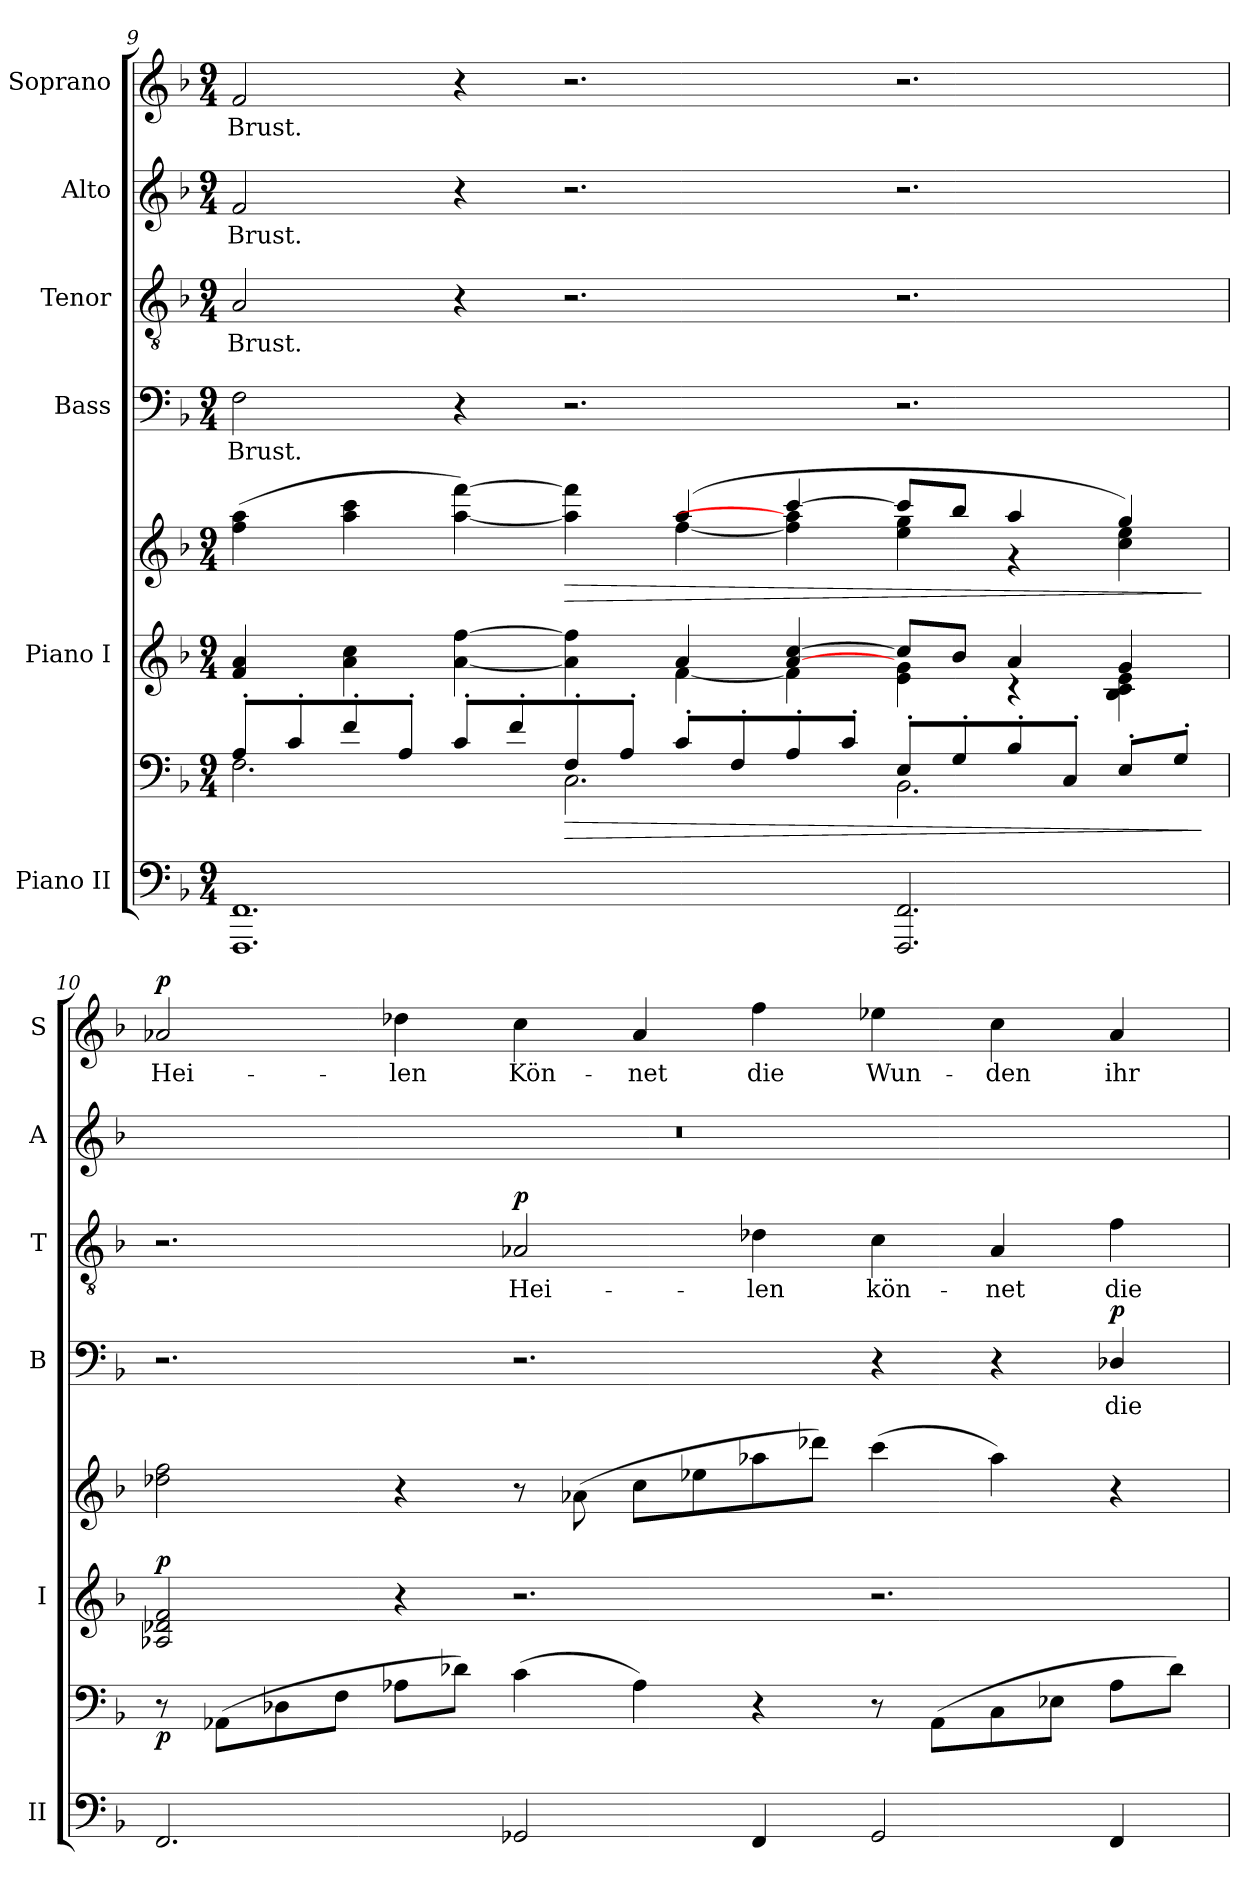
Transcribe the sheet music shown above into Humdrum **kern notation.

**kern	**kern	**dynam	**kern	**kern	**dynam	**kern	**text	**dynam	**kern	**text	**dynam	**kern	**text	**kern	**text	**dynam
*part6	*part6	*part6	*part5	*part5	*part5	*part4	*part4	*part4	*part3	*part3	*part3	*part2	*part2	*part1	*part1	*part1
*staff8	*staff7	*staff7/8	*staff6	*staff5	*staff5/6	*staff4	*staff4	*staff4	*staff3	*staff3	*staff3	*staff2	*staff2	*staff1	*staff1	*staff1
*I"Piano II	*	*	*I"Piano I	*	*	*I"Bass	*	*	*I"Tenor	*	*	*I"Alto	*	*I"Soprano	*	*
*I'II	*	*	*I'I	*	*	*I'B	*	*	*I'T	*	*	*I'A	*	*I'S	*	*
!!LO:LB:g=z
*clefF4	*clefF4	*	*clefG2	*clefG2	*	*clefF4	*	*	*clefGv2	*	*	*clefG2	*	*clefG2	*	*
*k[b-]	*k[b-]	*	*k[b-]	*k[b-]	*	*k[b-]	*	*	*k[b-]	*	*	*k[b-]	*	*k[b-]	*	*
*F:	*F:	*	*F:	*F:	*	*F:	*	*	*F:	*	*	*F:	*	*F:	*	*
*M9/4	*M9/4	*	*M9/4	*M9/4	*	*M9/4	*	*	*M9/4	*	*	*M9/4	*	*M9/4	*	*
=9	=9	=9	=9	=9	=9	=9	=9	=9	=9	=9	=9	=9	=9	=9	=9	=9
*	*^	*	*^	*^	*	*	*	*	*	*	*	*	*	*	*	*
!	!	!	!	!	!	!	!	!	!	!LO:LY:b	!	!	!LO:LY:b	!	!	!LO:LY:b	!	!LO:LY:b	!
1.FFF 1.FF	8A'/L	2.F\	.	4f 4a	2ryy	(>4ff\ 4aa\	2ryy	.	2F	Brust.	.	2A	Brust.	.	2f	Brust.	2f	Brust.	.
.	8c'/	.	.	.	.	.	.	.	.	.	.	.	.	.	.	.	.	.	.
.	8f'/	.	.	4a 4cc	.	4aa\ 4ccc\	.	.	.	.	.	.	.	.	.	.	.	.	.
.	8A'/J	.	.	.	.	.	.	.	.	.	.	.	.	.	.	.	.	.	.
.	8c'/L	.	.	[4a\ [4ff\	2ryy	[4aa\ [4fff\)	2ryy	.	4r	.	.	4r	.	.	4r	.	4r	.	.
.	8f'/	.	.	.	.	.	.	.	.	.	.	.	.	.	.	.	.	.	.
!	!	!	!LO:HP:b	!	!	!	!	!LO:HP:b	!	!	!	!	!	!	!	!	!	!	!
.	8F'/	2.C\	>	4a\] 4ff\]	.	4aa\] 4fff\]	.	>	2.r	.	.	2.r	.	.	2.r	.	2.r	.	.
.	8A'/J	.	.	.	.	.	.	.	.	.	.	.	.	.	.	.	.	.	.
.	8c'/L	.	.	4a	[4f\	(>4aa/	[4ff\	.	.	.	.	.	.	.	.	.	.	.	.
.	8F'/	.	.	.	.	.	.	.	.	.	.	.	.	.	.	.	.	.	.
.	8A'/	.	.	[4a [4cc	4f\]	[4ccc/	4ff\] 4aa\]	.	.	.	.	.	.	.	.	.	.	.	.
.	8c'/J	.	.	.	.	.	.	.	.	.	.	.	.	.	.	.	.	.	.
2.FFF 2.FF	8E'/L	2.BB-\	.	8ccL]	4e\ 4g\	8ccc/L]	4ee\ 4gg\	.	2.r	.	.	2.r	.	.	2.r	.	2.r	.	.
.	8G'/	.	.	8b-J	.	8bb-/J	.	.	.	.	.	.	.	.	.	.	.	.	.
.	8B-'/	.	.	4a	4r	4aa/	4r	.	.	.	.	.	.	.	.	.	.	.	.
.	8C'/J	.	.	.	.	.	.	.	.	.	.	.	.	.	.	.	.	.	.
.	8E'/L	.	.	4g	4B-\ 4c\ 4e\	4gg/)	4cc\ 4ee\	.	.	.	.	.	.	.	.	.	.	.	.
.	8G'/J	.	.	.	.	.	.	.	.	.	.	.	.	.	.	.	.	.	.
*	*v	*v	*	*	*	*	*	*	*	*	*	*	*	*	*	*	*	*	*
*	*	*	*v	*v	*	*	*	*	*	*	*	*	*	*	*	*	*	*
*	*	*	*	*v	*v	*	*	*	*	*	*	*	*	*	*	*	*
.	.	]	.	.	]	.	.	.	.	.	.	.	.	.	.	.
=10	=10	=10	=10	=10	=10	=10	=10	=10	=10	=10	=10	=10	=10	=10	=10	=10
*	*^	*	*^	*^	*	*	*	*	*	*	*	*	*	*	*	*
!	!	!	!LO:DY:b	!	!	!	!	!LO:DY:a=2	!	!	!	!	!	!	!LO:N:vis=0	!	!	!LO:LY:b	!LO:DY:b
2.FF	8r	2ryy	p	2A-X 2d-X 2f	2ryy	2dd-X\ 2ff\	2ryy	p	2.r	.	.	2.r	.	.	4%9r	.	2a-X	Hei-	p
.	(>8AA-X\L	.	.	.	.	.	.	.	.	.	.	.	.	.	.	.	.	.	.
.	8D-X\	.	.	.	.	.	.	.	.	.	.	.	.	.	.	.	.	.	.
.	8F\J	.	.	.	.	.	.	.	.	.	.	.	.	.	.	.	.	.	.
!	!	!	!	!	!	!	!	!	!	!	!	!	!	!	!	!	!	!LO:LY:b	!
.	8A-X\L	2ryy	.	4r	2ryy	4r	2ryy	.	.	.	.	.	.	.	.	.	4dd-X	-len	.
.	8d-X\J)	.	.	.	.	.	.	.	.	.	.	.	.	.	.	.	.	.	.
!	!	!	!	!	!	!	!	!	!	!	!	!	!LO:LY:b	!LO:DY:b	!	!	!	!LO:LY:b	!
2GG-X	(>4c\	.	.	2.r	.	8r	.	.	2.r	.	.	2A-X	Hei-	p	.	.	4cc	Kön-	.
.	.	.	.	.	.	(>8a-X\	.	.	.	.	.	.	.	.	.	.	.	.	.
!	!	!	!	!	!	!	!	!	!	!	!	!	!	!	!	!	!	!LO:LY:b	!
.	4A-\)	2ryy	.	.	2ryy	8cc\L	2ryy	.	.	.	.	.	.	.	.	.	4a-	-net	.
.	.	.	.	.	.	8ee-X\	.	.	.	.	.	.	.	.	.	.	.	.	.
!	!	!	!	!	!	!	!	!	!	!	!	!	!LO:LY:b	!	!	!	!	!LO:LY:b	!
4FF	4r	.	.	.	.	8aa-X\	.	.	.	.	.	4d-X	-len	.	.	.	4ff	die	.
.	.	.	.	.	.	8ddd-X\J)	.	.	.	.	.	.	.	.	.	.	.	.	.
!	!	!	!	!	!	!	!	!	!	!	!	!	!LO:LY:b	!	!	!	!	!LO:LY:b	!
2GG-	8r	2ryy	.	2.r	2ryy	(>4ccc\	2ryy	.	4r	.	.	4c	kön-	.	.	.	4ee-X	Wun-	.
.	(>8AA-\L	.	.	.	.	.	.	.	.	.	.	.	.	.	.	.	.	.	.
!	!	!	!	!	!	!	!	!	!	!	!	!	!LO:LY:b	!	!	!	!	!LO:LY:b	!
.	8C\	.	.	.	.	4aa-\)	.	.	4r	.	.	4A-	-net	.	.	.	4cc	-den	.
.	8E-X\J	.	.	.	.	.	.	.	.	.	.	.	.	.	.	.	.	.	.
!	!	!	!	!	!	!	!	!	!	!LO:LY:b	!LO:DY:b	!	!LO:LY:b	!	!	!	!	!LO:LY:b	!
4FF	8A-\L	4ryy	.	.	4ryy	4r	4ryy	.	4D-X/	die	p	4f	die	.	.	.	4a-	ihr	.
.	8d-\J)	.	.	.	.	.	.	.	.	.	.	.	.	.	.	.	.	.	.
*	*v	*v	*	*	*	*	*	*	*	*	*	*	*	*	*	*	*	*	*
*	*	*	*v	*v	*	*	*	*	*	*	*	*	*	*	*	*	*	*
*	*	*	*	*v	*v	*	*	*	*	*	*	*	*	*	*	*	*
=	=	=	=	=	=	=	=	=	=	=	=	=	=	=	=	=
*-	*-	*-	*-	*-	*-	*-	*-	*-	*-	*-	*-	*-	*-	*-	*-	*-
